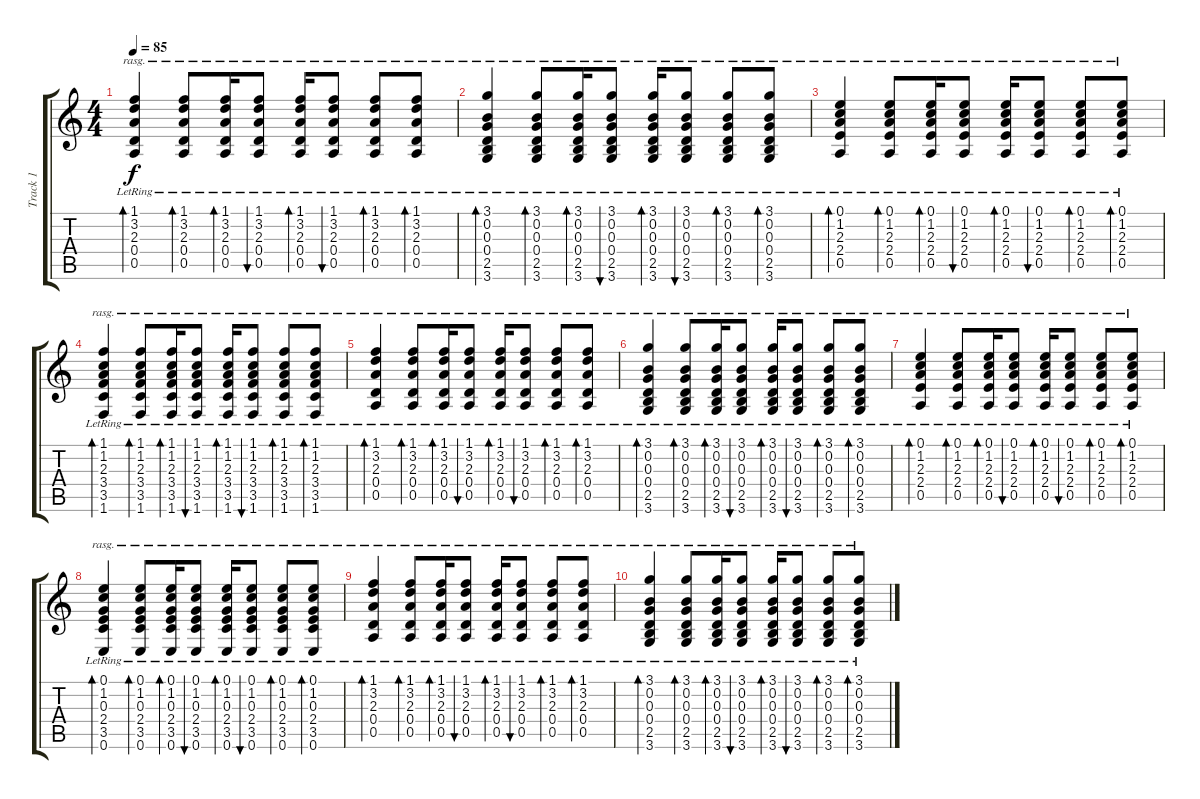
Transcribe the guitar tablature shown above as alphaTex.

\track ("Track 1" "Track 1") {instrument acousticguitarsteel}
\staff {score tabs}
\tuning (E4 B3 G3 D3 A2 E2) {hide}
\ts (4 4)
\tempo 85
\clef g2
\ks c
(1.1{lr} 3.2{lr} 2.3{lr} 0.4{lr} 0.5{lr}).4{bd 30 rasg ii dy f} (1.1{lr} 3.2{lr} 2.3{lr} 0.4{lr} 0.5{lr}).8{bd 30 rasg ii} (1.1{lr} 3.2{lr} 2.3{lr} 0.4{lr} 0.5).16{bd 30 rasg ii} (1.1{lr} 3.2{lr} 2.3{lr} 0.4{lr} 0.5).8{bu 60 rasg ii} (1.1{lr} 3.2{lr} 2.3{lr} 0.4{lr} 0.5).16{bd 30 rasg ii} (1.1{lr} 3.2{lr} 2.3{lr} 0.4{lr} 0.5).8{bu 60 rasg ii} (1.1{lr} 3.2{lr} 2.3{lr} 0.4{lr} 0.5{lr}).8{bd 30 rasg ii} (1.1{lr} 3.2{lr} 2.3{lr} 0.4{lr} 0.5).8{bd 30 rasg ii} |
(3.1{lr} 0.2{lr} 0.3{lr} 0.4{lr} 2.5{lr} 3.6).4{bd 30 rasg ii} (3.1{lr} 0.2{lr} 0.3{lr} 0.4{lr} 2.5{lr} 3.6).8{bd 30 rasg ii} (3.1{lr} 0.2{lr} 0.3{lr} 0.4{lr} 2.5 3.6).16{bd 30 rasg ii} (3.1{lr} 0.2{lr} 0.3{lr} 0.4{lr} 2.5 3.6).8{bu 60 rasg ii} (3.1{lr} 0.2{lr} 0.3{lr} 0.4{lr} 2.5 3.6).16{bd 30 rasg ii} (3.1{lr} 0.2{lr} 0.3{lr} 0.4{lr} 2.5 3.6).8{bu 60 rasg ii} (3.1{lr} 0.2{lr} 0.3{lr} 0.4{lr} 2.5{lr} 3.6).8{bd 30 rasg ii} (3.1{lr} 0.2{lr} 0.3{lr} 0.4{lr} 2.5 3.6).8{bd 30 rasg ii} |
(0.1{lr} 1.2{lr} 2.3{lr} 2.4{lr} 0.5{lr}).4{bd 30 rasg ii} (0.1{lr} 1.2{lr} 2.3{lr} 2.4{lr} 0.5{lr}).8{bd 30 rasg ii} (0.1{lr} 1.2{lr} 2.3{lr} 2.4{lr} 0.5).16{bd 30 rasg ii} (0.1{lr} 1.2{lr} 2.3{lr} 2.4{lr} 0.5).8{bu 60 rasg ii} (0.1{lr} 1.2{lr} 2.3{lr} 2.4{lr} 0.5).16{bd 30 rasg ii} (0.1{lr} 1.2{lr} 2.3{lr} 2.4{lr} 0.5).8{bu 60 rasg ii} (0.1{lr} 1.2{lr} 2.3{lr} 2.4{lr} 0.5{lr}).8{bd 30 rasg ii} (0.1{lr} 1.2{lr} 2.3{lr} 2.4{lr} 0.5).8{bd 30 rasg ii} |
(1.1{lr} 1.2{lr} 2.3{lr} 3.4{lr} 3.5{lr} 1.6).4{bd 30 rasg ii} (1.1{lr} 1.2{lr} 2.3{lr} 3.4{lr} 3.5{lr} 1.6).8{bd 30 rasg ii} (1.1{lr} 1.2{lr} 2.3{lr} 3.4{lr} 3.5 1.6).16{bd 30 rasg ii} (1.1{lr} 1.2{lr} 2.3{lr} 3.4{lr} 3.5 1.6).8{bu 60 rasg ii} (1.1{lr} 1.2{lr} 2.3{lr} 3.4{lr} 3.5 1.6).16{bd 30 rasg ii} (1.1{lr} 1.2{lr} 2.3{lr} 3.4{lr} 3.5 1.6).8{bu 60 rasg ii} (1.1{lr} 1.2{lr} 2.3{lr} 3.4{lr} 3.5{lr} 1.6).8{bd 30 rasg ii} (1.1{lr} 1.2{lr} 2.3{lr} 3.4{lr} 3.5 1.6).8{bd 30 rasg ii} |
(1.1{lr} 3.2{lr} 2.3{lr} 0.4{lr} 0.5{lr}).4{bd 30 rasg ii} (1.1{lr} 3.2{lr} 2.3{lr} 0.4{lr} 0.5{lr}).8{bd 30 rasg ii} (1.1{lr} 3.2{lr} 2.3{lr} 0.4{lr} 0.5).16{bd 30 rasg ii} (1.1{lr} 3.2{lr} 2.3{lr} 0.4{lr} 0.5).8{bu 60 rasg ii} (1.1{lr} 3.2{lr} 2.3{lr} 0.4{lr} 0.5).16{bd 30 rasg ii} (1.1{lr} 3.2{lr} 2.3{lr} 0.4{lr} 0.5).8{bu 60 rasg ii} (1.1{lr} 3.2{lr} 2.3{lr} 0.4{lr} 0.5{lr}).8{bd 30 rasg ii} (1.1{lr} 3.2{lr} 2.3{lr} 0.4{lr} 0.5).8{bd 30 rasg ii} |
(3.1{lr} 0.2{lr} 0.3{lr} 0.4{lr} 2.5{lr} 3.6).4{bd 30 rasg ii} (3.1{lr} 0.2{lr} 0.3{lr} 0.4{lr} 2.5{lr} 3.6).8{bd 30 rasg ii} (3.1{lr} 0.2{lr} 0.3{lr} 0.4{lr} 2.5 3.6).16{bd 30 rasg ii} (3.1{lr} 0.2{lr} 0.3{lr} 0.4{lr} 2.5 3.6).8{bu 60 rasg ii} (3.1{lr} 0.2{lr} 0.3{lr} 0.4{lr} 2.5 3.6).16{bd 30 rasg ii} (3.1{lr} 0.2{lr} 0.3{lr} 0.4{lr} 2.5 3.6).8{bu 60 rasg ii} (3.1{lr} 0.2{lr} 0.3{lr} 0.4{lr} 2.5{lr} 3.6).8{bd 30 rasg ii} (3.1{lr} 0.2{lr} 0.3{lr} 0.4{lr} 2.5 3.6).8{bd 30 rasg ii} |
(0.1{lr} 1.2{lr} 2.3{lr} 2.4{lr} 0.5{lr}).4{bd 30 rasg ii} (0.1{lr} 1.2{lr} 2.3{lr} 2.4{lr} 0.5{lr}).8{bd 30 rasg ii} (0.1{lr} 1.2{lr} 2.3{lr} 2.4{lr} 0.5).16{bd 30 rasg ii} (0.1{lr} 1.2{lr} 2.3{lr} 2.4{lr} 0.5).8{bu 60 rasg ii} (0.1{lr} 1.2{lr} 2.3{lr} 2.4{lr} 0.5).16{bd 30 rasg ii} (0.1{lr} 1.2{lr} 2.3{lr} 2.4{lr} 0.5).8{bu 60 rasg ii} (0.1{lr} 1.2{lr} 2.3{lr} 2.4{lr} 0.5{lr}).8{bd 30 rasg ii} (0.1{lr} 1.2{lr} 2.3{lr} 2.4{lr} 0.5).8{bd 30 rasg ii} |
(0.1{lr} 1.2{lr} 0.3{lr} 2.4{lr} 3.5{lr} 0.6).4{bd 30 rasg ii} (0.1{lr} 1.2{lr} 0.3{lr} 2.4{lr} 3.5{lr} 0.6).8{bd 30 rasg ii} (0.1{lr} 1.2{lr} 0.3{lr} 2.4{lr} 3.5 0.6).16{bd 30 rasg ii} (0.1{lr} 1.2{lr} 0.3{lr} 2.4{lr} 3.5 0.6).8{bu 60 rasg ii} (0.1{lr} 1.2{lr} 0.3{lr} 2.4{lr} 3.5 0.6).16{bd 30 rasg ii} (0.1{lr} 1.2{lr} 0.3{lr} 2.4{lr} 3.5 0.6).8{bu 60 rasg ii} (0.1{lr} 1.2{lr} 0.3{lr} 2.4{lr} 3.5{lr} 0.6).8{bd 30 rasg ii} (0.1{lr} 1.2{lr} 0.3{lr} 2.4{lr} 3.5 0.6).8{bd 30 rasg ii} |
(1.1{lr} 3.2{lr} 2.3{lr} 0.4{lr} 0.5{lr}).4{bd 30 rasg ii} (1.1{lr} 3.2{lr} 2.3{lr} 0.4{lr} 0.5{lr}).8{bd 30 rasg ii} (1.1{lr} 3.2{lr} 2.3{lr} 0.4{lr} 0.5).16{bd 30 rasg ii} (1.1{lr} 3.2{lr} 2.3{lr} 0.4{lr} 0.5).8{bu 60 rasg ii} (1.1{lr} 3.2{lr} 2.3{lr} 0.4{lr} 0.5).16{bd 30 rasg ii} (1.1{lr} 3.2{lr} 2.3{lr} 0.4{lr} 0.5).8{bu 60 rasg ii} (1.1{lr} 3.2{lr} 2.3{lr} 0.4{lr} 0.5{lr}).8{bd 30 rasg ii} (1.1{lr} 3.2{lr} 2.3{lr} 0.4{lr} 0.5).8{bd 30 rasg ii} |
(3.1{lr} 0.2{lr} 0.3{lr} 0.4{lr} 2.5{lr} 3.6).4{bd 30 rasg ii} (3.1{lr} 0.2{lr} 0.3{lr} 0.4{lr} 2.5{lr} 3.6).8{bd 30 rasg ii} (3.1{lr} 0.2{lr} 0.3{lr} 0.4{lr} 2.5 3.6).16{bd 30 rasg ii} (3.1{lr} 0.2{lr} 0.3{lr} 0.4{lr} 2.5 3.6).8{bu 60 rasg ii} (3.1{lr} 0.2{lr} 0.3{lr} 0.4{lr} 2.5 3.6).16{bd 30 rasg ii} (3.1{lr} 0.2{lr} 0.3{lr} 0.4{lr} 2.5 3.6).8{bu 60 rasg ii} (3.1{lr} 0.2{lr} 0.3{lr} 0.4{lr} 2.5{lr} 3.6).8{bd 30 rasg ii} (3.1{lr} 0.2{lr} 0.3{lr} 0.4{lr} 2.5 3.6).8{bd 30 rasg ii}
